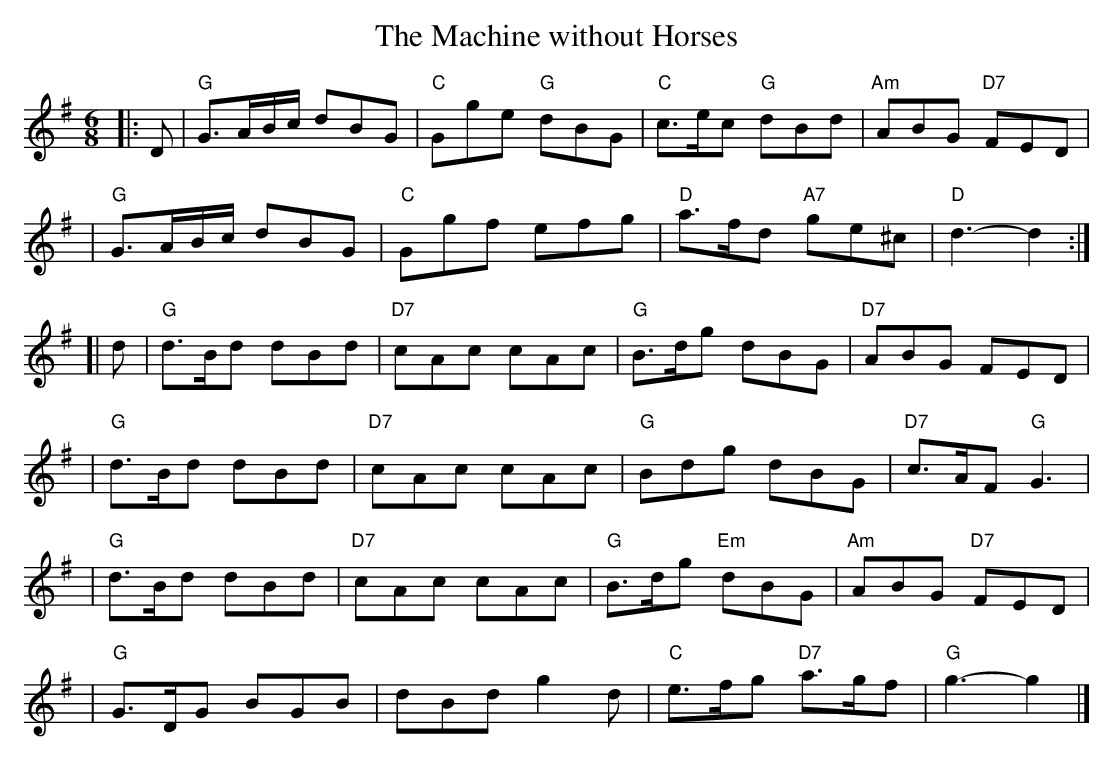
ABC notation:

X:1
T: The Machine without Horses
M: 6/8
L: 1/8
K: G
|: D \
| "G"G3/2A/B/c/ dBG | "C"Gge "G"dBG | "C"c>ec "G"dBd | "Am"ABG "D7"FED |
| "G"G3/2A/B/c/ dBG | "C"Ggf efg | "D"a>fd "A7"ge^c | "D"d3- d2 :|
[| d \
| "G"d>Bd dBd | "D7"cAc cAc | "G"B>dg dBG | "D7"ABG FED |
| "G"d>Bd dBd | "D7"cAc cAc | "G"Bdg dBG | "D7"c>AF "G"G3 |
| "G"d>Bd dBd | "D7"cAc cAc | "G"B>dg "Em"dBG | "Am"ABG "D7"FED |
| "G"G>DG BGB | dBd g2d | "C"e>fg "D7"a>gf | "G"g3- g2 |]
